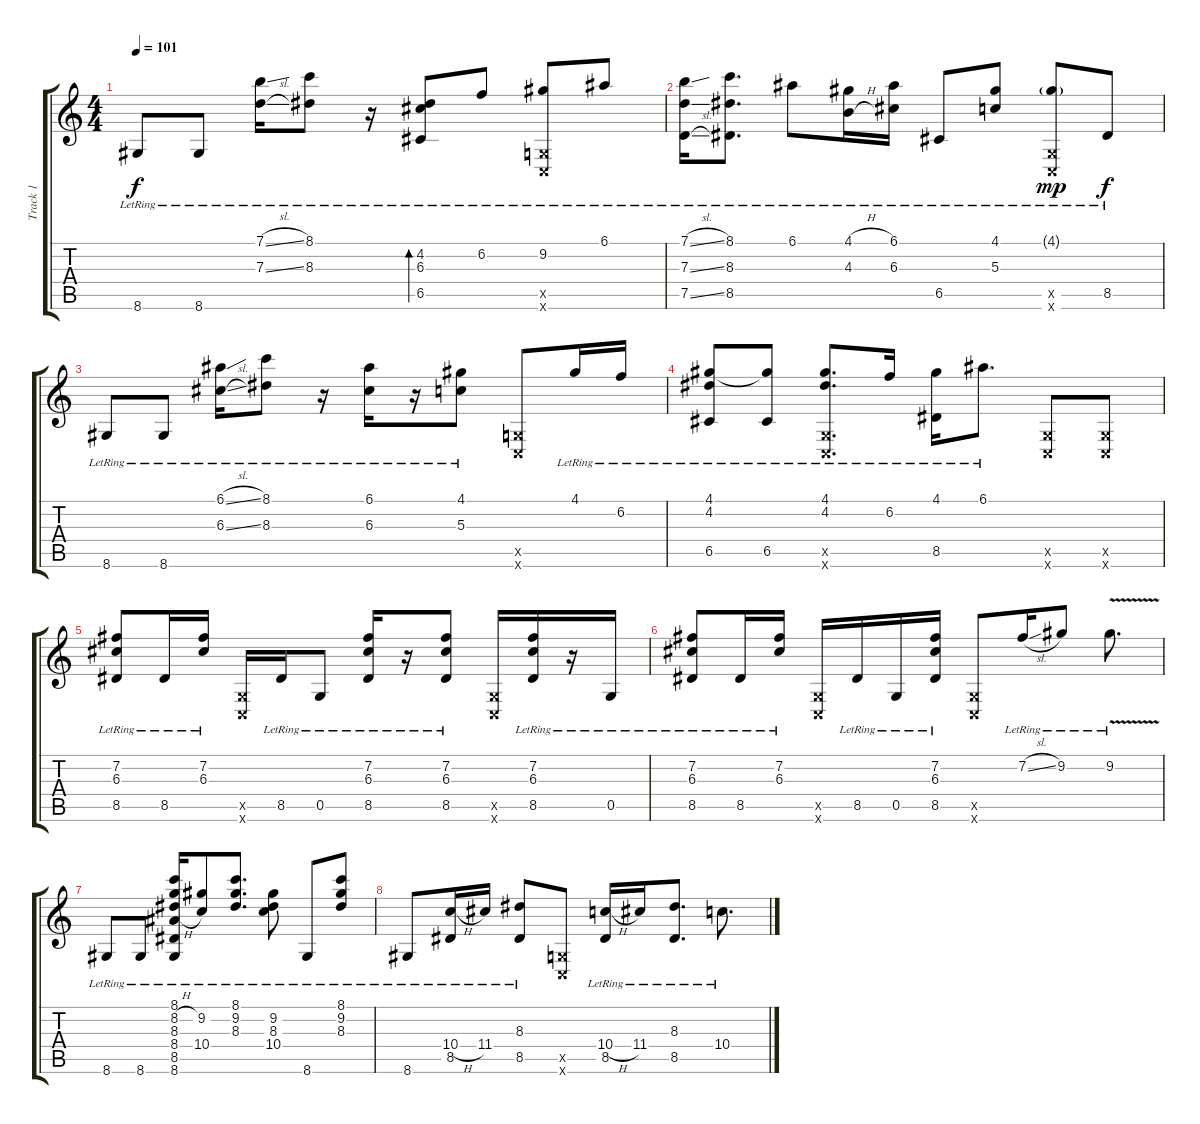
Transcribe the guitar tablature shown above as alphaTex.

\track ("Track 1" "Track 1") {instrument acousticguitarsteel}
\staff {score tabs}
\tuning (E4 B3 G3 D3 G2 C2) {hide}
\ts (4 4)
\tempo 101
\clef g2
\ks c
8.6{lr}.8{dy f} 8.6{lr}.8 (7.1{sl lr} 7.3{sl lr}).16 (8.1{lr} 8.3{lr}).8 r.16 (4.2{lr} 6.3{lr} 6.5{lr}).8{bd 480} 6.2{lr}.8 (9.2{lr} 0.5{x} 0.6{x}).8 6.1{lr}.8 |
(7.1{sl lr} 7.3{sl lr} 7.5{sl lr}).16 (8.1{lr} 8.3{lr} 8.5{lr}).8{d} 6.1{lr}.8 (4.1{h lr} 4.3{h lr}).16 (6.1{lr} 6.3{lr}).16 6.5{lr}.8 (4.1{lr} 5.3{lr}).8 (4.1{g lr} 0.5{x} 0.6{x}).8{dy mp} 8.5{lr}.8{dy f} |
8.6{lr}.8 8.6{lr}.8 (6.1{sl lr} 6.3{sl lr}).16 (8.1{lr} 8.3{lr}).8 r.16 (6.1{lr} 6.3{lr}).16 r.16 (4.1{lr} 5.3{lr}).8 (0.5{x} 0.6{x}).8 4.1{lr}.16 6.2{lr}.16 |
(4.1{lr} 4.2{lr} 6.5{lr}).8 (4.1{t} 6.5{lr}).8 (4.1{lr} 4.2{lr} 0.5{x} 0.6{x}).8{d} 6.2{lr}.16 (4.1{lr} 8.5{lr}).16 6.1{lr}.8{d} (0.5{x} 0.6{x}).8 (0.5{x} 0.6{x}).8 |
(7.2{lr} 6.3{lr} 8.5{lr}).8 8.5{lr}.16 (7.2{lr} 6.3{lr}).16 (0.5{x} 0.6{x}).16 8.5{lr}.16 0.5{lr}.8 (7.2{lr} 6.3{lr} 8.5{lr}).16 r.16 (7.2{lr} 6.3{lr} 8.5{lr}).8 (0.5{x} 0.6{x}).16 (7.2{lr} 6.3{lr} 8.5{lr}).16 r.16 0.5{lr}.16 |
(7.2{lr} 6.3{lr} 8.5{lr}).8 8.5{lr}.16 (7.2{lr} 6.3{lr}).16 (0.5{x} 0.6{x}).16 8.5{lr}.16 0.5{lr}.16 (7.2{lr} 6.3{lr} 8.5{lr}).16 (0.5{x} 0.6{x}).8 7.2{sl lr}.16 9.2{lr}.8 9.2{v lr}.8{d} |
8.6{lr}.8 8.6{lr}.8 (8.1{lr} 8.2{h lr} 8.3{lr} 8.4{h lr} 8.5{lr} 8.6{lr}).16 (9.2{lr} 10.4{lr}).8 (8.1{lr} 9.2{lr} 8.3{lr}).8{d} (9.2{lr} 8.3{lr} 10.4{lr}).8 8.6{lr}.8 (8.1{lr} 9.2{lr} 8.3{lr}).8 |
8.6{lr}.8 (10.4{h lr} 8.5{lr}).16 11.4{lr}.16 (8.3{lr} 8.5{lr}).8 (0.5{x} 0.6{x}).8 (10.4{h lr} 8.5{lr}).16 11.4{lr}.16 (8.3{lr} 8.5{lr}).8{d} 10.4{lr}.8{d}
